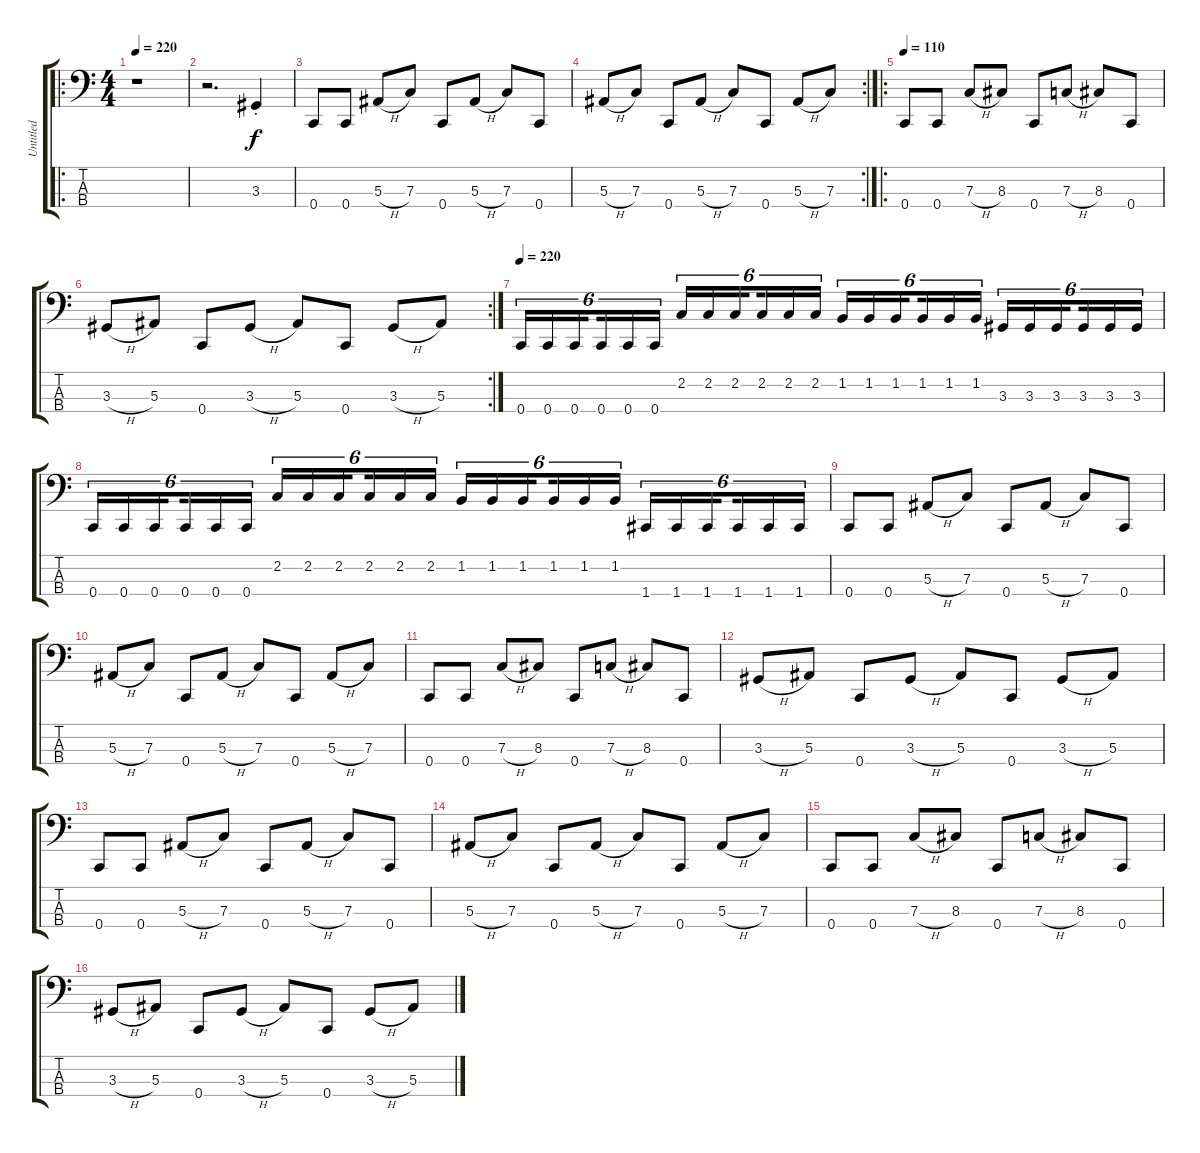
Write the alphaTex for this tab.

\track ("Untitled" "Untitled") {instrument electricbasspick}
\staff {score tabs}
\tuning (Eb2 Bb1 F1 C1) {hide}
\ro
\ts (4 4)
\tempo 220
\clef f4
\ks c
r.1{dy f} |
r.2{d} 3.3{st}.4 |
0.4.8 0.4.8 5.3{h}.8 7.3.8 0.4.8 5.3{h}.8 7.3.8 0.4.8 |
\rc 2
5.3{h}.8 7.3.8 0.4.8 5.3{h}.8 7.3.8 0.4.8 5.3{h}.8 7.3.8 |
\ro
\tempo 110
0.4.8 0.4.8 7.3{h}.8 8.3.8 0.4.8 7.3{h}.8 8.3.8 0.4.8 |
\rc 2
3.3{h}.8 5.3.8 0.4.8 3.3{h}.8 5.3.8 0.4.8 3.3{h}.8 5.3.8 |
\tempo 220
0.4.16{tu (6 4)} 0.4.16{tu (6 4)} 0.4.16{tu (6 4) beam splitsecondary} 0.4.16{tu (6 4)} 0.4.16{tu (6 4)} 0.4.16{tu (6 4)} 2.2.16{tu (6 4)} 2.2.16{tu (6 4)} 2.2.16{tu (6 4) beam splitsecondary} 2.2.16{tu (6 4)} 2.2.16{tu (6 4)} 2.2.16{tu (6 4)} 1.2.16{tu (6 4)} 1.2.16{tu (6 4)} 1.2.16{tu (6 4) beam splitsecondary} 1.2.16{tu (6 4)} 1.2.16{tu (6 4)} 1.2.16{tu (6 4)} 3.3.16{tu (6 4)} 3.3.16{tu (6 4)} 3.3.16{tu (6 4) beam splitsecondary} 3.3.16{tu (6 4)} 3.3.16{tu (6 4)} 3.3.16{tu (6 4)} |
0.4.16{tu (6 4)} 0.4.16{tu (6 4)} 0.4.16{tu (6 4) beam splitsecondary} 0.4.16{tu (6 4)} 0.4.16{tu (6 4)} 0.4.16{tu (6 4)} 2.2.16{tu (6 4)} 2.2.16{tu (6 4)} 2.2.16{tu (6 4) beam splitsecondary} 2.2.16{tu (6 4)} 2.2.16{tu (6 4)} 2.2.16{tu (6 4)} 1.2.16{tu (6 4)} 1.2.16{tu (6 4)} 1.2.16{tu (6 4) beam splitsecondary} 1.2.16{tu (6 4)} 1.2.16{tu (6 4)} 1.2.16{tu (6 4)} 1.4.16{tu (6 4)} 1.4.16{tu (6 4)} 1.4.16{tu (6 4) beam splitsecondary} 1.4.16{tu (6 4)} 1.4.16{tu (6 4)} 1.4.16{tu (6 4)} |
0.4.8 0.4.8 5.3{h}.8 7.3.8 0.4.8 5.3{h}.8 7.3.8 0.4.8 |
5.3{h}.8 7.3.8 0.4.8 5.3{h}.8 7.3.8 0.4.8 5.3{h}.8 7.3.8 |
0.4.8 0.4.8 7.3{h}.8 8.3.8 0.4.8 7.3{h}.8 8.3.8 0.4.8 |
3.3{h}.8 5.3.8 0.4.8 3.3{h}.8 5.3.8 0.4.8 3.3{h}.8 5.3.8 |
0.4.8 0.4.8 5.3{h}.8 7.3.8 0.4.8 5.3{h}.8 7.3.8 0.4.8 |
5.3{h}.8 7.3.8 0.4.8 5.3{h}.8 7.3.8 0.4.8 5.3{h}.8 7.3.8 |
0.4.8 0.4.8 7.3{h}.8 8.3.8 0.4.8 7.3{h}.8 8.3.8 0.4.8 |
3.3{h}.8 5.3.8 0.4.8 3.3{h}.8 5.3.8 0.4.8 3.3{h}.8 5.3.8
